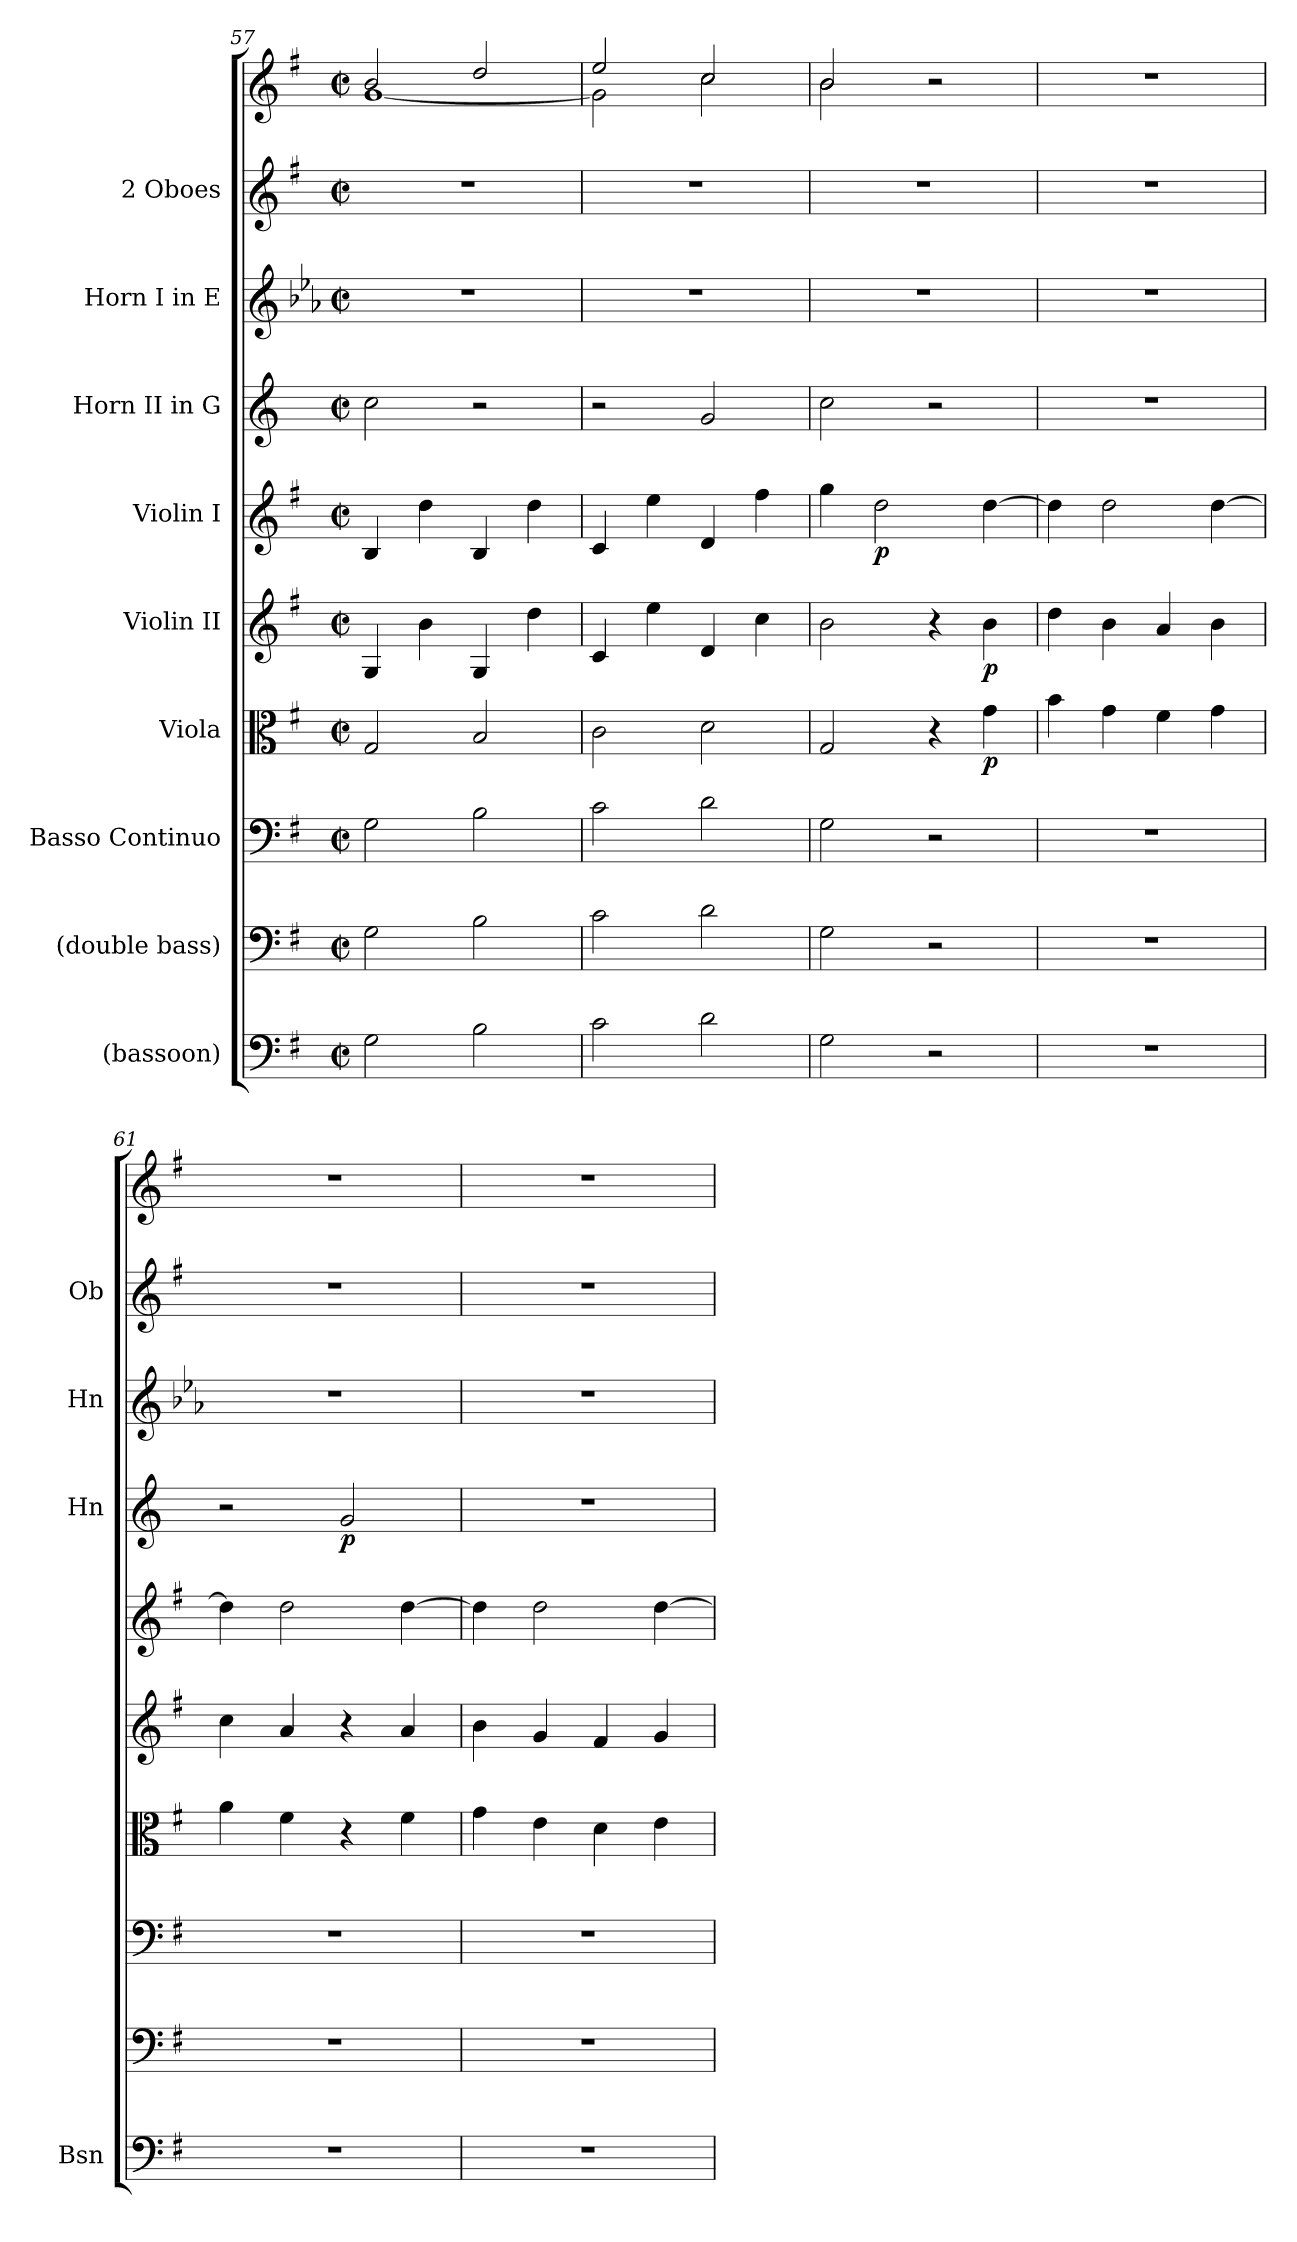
**kern	**kern	**kern	**kern	**dynam	**kern	**dynam	**kern	**dynam	**kern	**dynam	**kern	**kern	**kern
*part9	*part8	*part7	*part6	*part6	*part5	*part5	*part4	*part4	*part3	*part3	*part2	*part1	*part1
*staff10	*staff9	*staff8	*staff7	*staff7	*staff6	*staff6	*staff5	*staff5	*staff4	*staff4	*staff3	*staff2	*staff1
*I"(bassoon)	*I"(double bass)	*I"Basso Continuo	*I"Viola	*	*I"Violin II	*	*I"Violin I	*	*I"Horn II in G	*	*I"Horn I in E	*I"2 Oboes	*
*I'Bsn	*	*	*	*	*	*	*	*	*I'Hn	*	*I'Hn	*I'Ob	*
*clefF4	*clefF4	*clefF4	*clefC3	*	*clefG2	*	*clefG2	*	*clefG2	*	*clefG2	*clefG2	*clefG2
*	*ITrd7c12	*	*	*	*	*	*	*	*ITrd3c5	*	*ITrd5c8	*	*
*k[f#]	*k[f#]	*k[f#]	*k[f#]	*	*k[f#]	*	*k[f#]	*	*k[f#]	*	*k[f#]	*k[f#]	*k[f#]
*M2/2	*M2/2	*M2/2	*M2/2	*	*M2/2	*	*M2/2	*	*M2/2	*	*M2/2	*M2/2	*M2/2
*met(c|)	*met(c|)	*met(c|)	*met(c|)	*	*met(c|)	*	*met(c|)	*	*met(c|)	*	*met(c|)	*met(c|)	*met(c|)
=57	=57	=57	=57	=57	=57	=57	=57	=57	=57	=57	=57	=57	=57
*	*	*	*	*	*	*	*	*	*	*	*	*	*^
2G\	2GG\	2G\	2G/	.	4G/	.	4B/	.	2g\	.	1r	1r	2b/	[1g
.	.	.	.	.	4b\	.	4dd\	.	.	.	.	.	.	.
2B\	2BB\	2B\	2B/	.	4G/	.	4B/	.	2r	.	.	.	2dd/	.
.	.	.	.	.	4dd\	.	4dd\	.	.	.	.	.	.	.
=58	=58	=58	=58	=58	=58	=58	=58	=58	=58	=58	=58	=58	=58	=58
2c\	2C\	2c\	2c\	.	4c/	.	4c/	.	2r	.	1r	1r	2ee/	2g\]
.	.	.	.	.	4ee\	.	4ee\	.	.	.	.	.	.	.
2d\	2D\	2d\	2d\	.	4d/	.	4d/	.	2d/	.	.	.	2cc/	2cc\
.	.	.	.	.	4cc\	.	4ff#\	.	.	.	.	.	.	.
=59	=59	=59	=59	=59	=59	=59	=59	=59	=59	=59	=59	=59	=59	=59
2G\	2GG\	2G\	2G/	.	2b\	.	4gg\	.	2g\	.	1r	1r	2b/	2b\
!	!	!	!	!	!	!	!	!LO:DY:b	!	!	!	!	!	!
.	.	.	.	.	.	.	2dd\	p	.	.	.	.	.	.
2r	2r	2r	4r	.	4r	.	.	.	2r	.	.	.	2r	2ryy
!	!	!	!	!LO:DY:b	!	!LO:DY:b	!	!	!	!	!	!	!	!
.	.	.	4g\	p	4b\	p	[4dd\	.	.	.	.	.	.	.
*	*	*	*	*	*	*	*	*	*	*	*	*	*v	*v
=60	=60	=60	=60	=60	=60	=60	=60	=60	=60	=60	=60	=60	=60
1r	1r	1r	4b\	.	4dd\	.	4dd\]	.	1r	.	1r	1r	1r
.	.	.	4g\	.	4b\	.	2dd\	.	.	.	.	.	.
.	.	.	4f#\	.	4a/	.	.	.	.	.	.	.	.
.	.	.	4g\	.	4b\	.	[4dd\	.	.	.	.	.	.
=61	=61	=61	=61	=61	=61	=61	=61	=61	=61	=61	=61	=61	=61
1r	1r	1r	4a\	.	4cc\	.	4dd\]	.	2r	.	1r	1r	1r
.	.	.	4f#\	.	4a/	.	2dd\	.	.	.	.	.	.
!	!	!	!	!	!	!	!	!	!	!LO:DY:b	!	!	!
.	.	.	4r	.	4r	.	.	.	2d/	p	.	.	.
.	.	.	4f#\	.	4a/	.	[4dd\	.	.	.	.	.	.
=62	=62	=62	=62	=62	=62	=62	=62	=62	=62	=62	=62	=62	=62
1r	1r	1r	4g\	.	4b\	.	4dd\]	.	1r	.	1r	1r	1r
.	.	.	4e\	.	4g/	.	2dd\	.	.	.	.	.	.
.	.	.	4d\	.	4f#/	.	.	.	.	.	.	.	.
.	.	.	4e\	.	4g/	.	[4dd\	.	.	.	.	.	.
=	=	=	=	=	=	=	=	=	=	=	=	=	=
*-	*-	*-	*-	*-	*-	*-	*-	*-	*-	*-	*-	*-	*-
